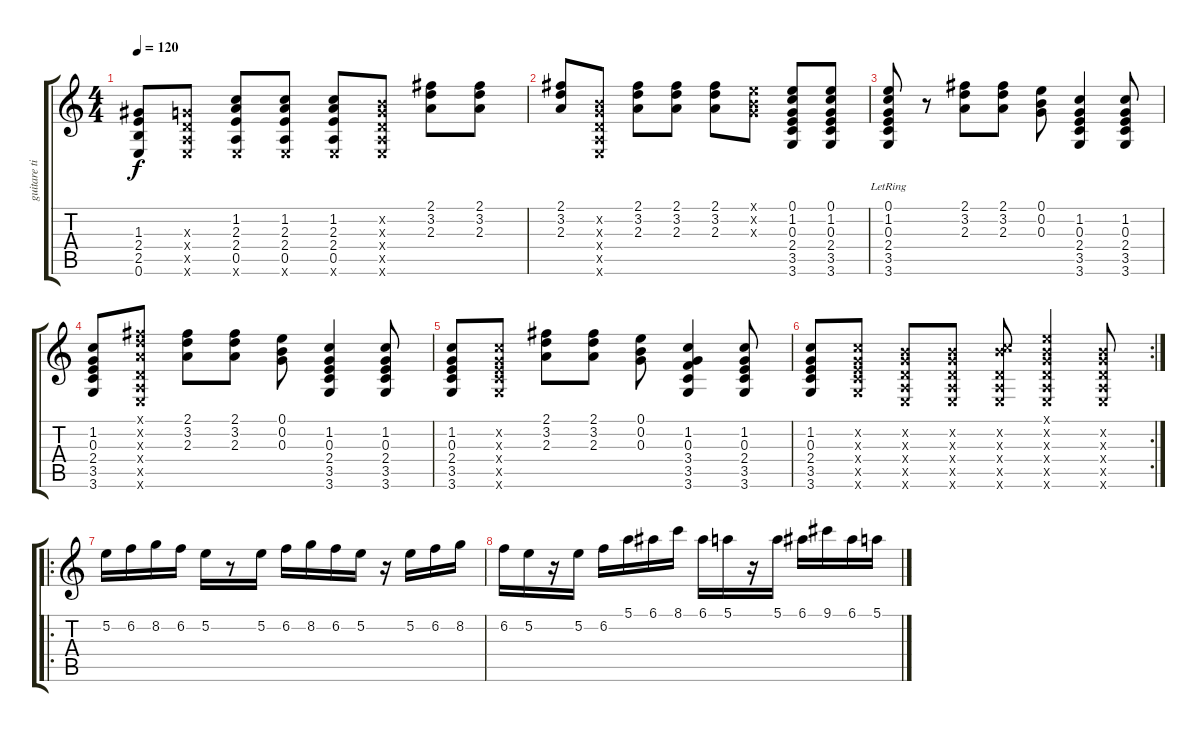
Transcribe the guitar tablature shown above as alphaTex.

\track ("guitare titi" "guitare ti") {instrument overdrivenguitar}
\staff {score tabs}
\tuning (E4 B3 G3 D3 A2 E2) {hide}
\ts (4 4)
\tempo 120
\clef g2
\ks c
(1.3 2.4 2.5 0.6).8{dy f} (0.3{x} 0.4{x} 0.5{x} 0.6{x}).8 (1.2 2.3 2.4 0.5 0.6{x}).8 (1.2 2.3 2.4 0.5 0.6{x}).8 (1.2 2.3 2.4 0.5 0.6{x}).8 (0.2{x} 0.3{x} 0.4{x} 0.5{x} 0.6{x}).8 (2.1 3.2 2.3).8 (2.1 3.2 2.3).8 |
(2.1 3.2 2.3).8 (0.2{x} 0.3{x} 0.4{x} 0.5{x} 0.6{x}).8 (2.1 3.2 2.3).8 (2.1 3.2 2.3).8 (2.1 3.2 2.3).8 (0.1{x} 0.2{x} 0.3{x}).8 (0.1 1.2 0.3 2.4 3.5 3.6).8 (0.1 1.2 0.3 2.4 3.5 3.6).8 |
(0.1{lr} 1.2{lr} 0.3{lr} 2.4{lr} 3.5{lr} 3.6{lr}).8 r.8 (2.1 3.2 2.3).8 (2.1 3.2 2.3).8 (0.1 0.2 0.3).8 (1.2 0.3 2.4 3.5 3.6).4 (1.2 0.3 2.4 3.5 3.6).8 |
(1.2 0.3 2.4 3.5 3.6).8 (2.1{x} 3.2{x} 2.3{x} 0.4{x} 0.5{x} 0.6{x}).8 (2.1 3.2 2.3).8 (2.1 3.2 2.3).8 (0.1 0.2 0.3).8 (1.2 0.3 2.4 3.5 3.6).4 (1.2 0.3 2.4 3.5 3.6).8 |
(1.2 0.3 2.4 3.5 3.6).8 (1.2{x} 0.3{x} 2.4{x} 3.5{x} 3.6{x}).8 (2.1 3.2 2.3).8 (2.1 3.2 2.3).8 (0.1 0.2 0.3).8 (1.2 0.3 3.4 3.5 3.6).4 (1.2 0.3 2.4 3.5 3.6).8 |
\rc 2
(1.2 0.3 2.4 3.5 3.6).8 (1.2{x} 0.3{x} 2.4{x} 3.5{x} 3.6{x}).8 (0.2{x} 0.3{x} 0.4{x} 0.5{x} 0.6{x}).8 (0.2{x} 0.3{x} 0.4{x} 0.5{x} 0.6{x}).8 (0.2{x} 5.3{x} 0.4{x} 0.5{x} 0.6{x}).8 (0.1{x} 0.2{x} 0.3{x} 0.4{x} 0.5{x} 0.6{x}).4 (0.2{x} 0.3{x} 0.4{x} 0.5{x} 0.6{x}).8 |
\ro
5.2.16 6.2.16 8.2.16 6.2.16 5.2.16 r.8 5.2.16 6.2.16 8.2.16 6.2.16 5.2.16 r.16 5.2.16 6.2.16 8.2.16 |
6.2.16 5.2.16 r.16 5.2.16 6.2.16 5.1.16 6.1.16 8.1.16 6.1.16 5.1.16 r.16 5.1.16 6.1.16 9.1.16 6.1.16 5.1.16
